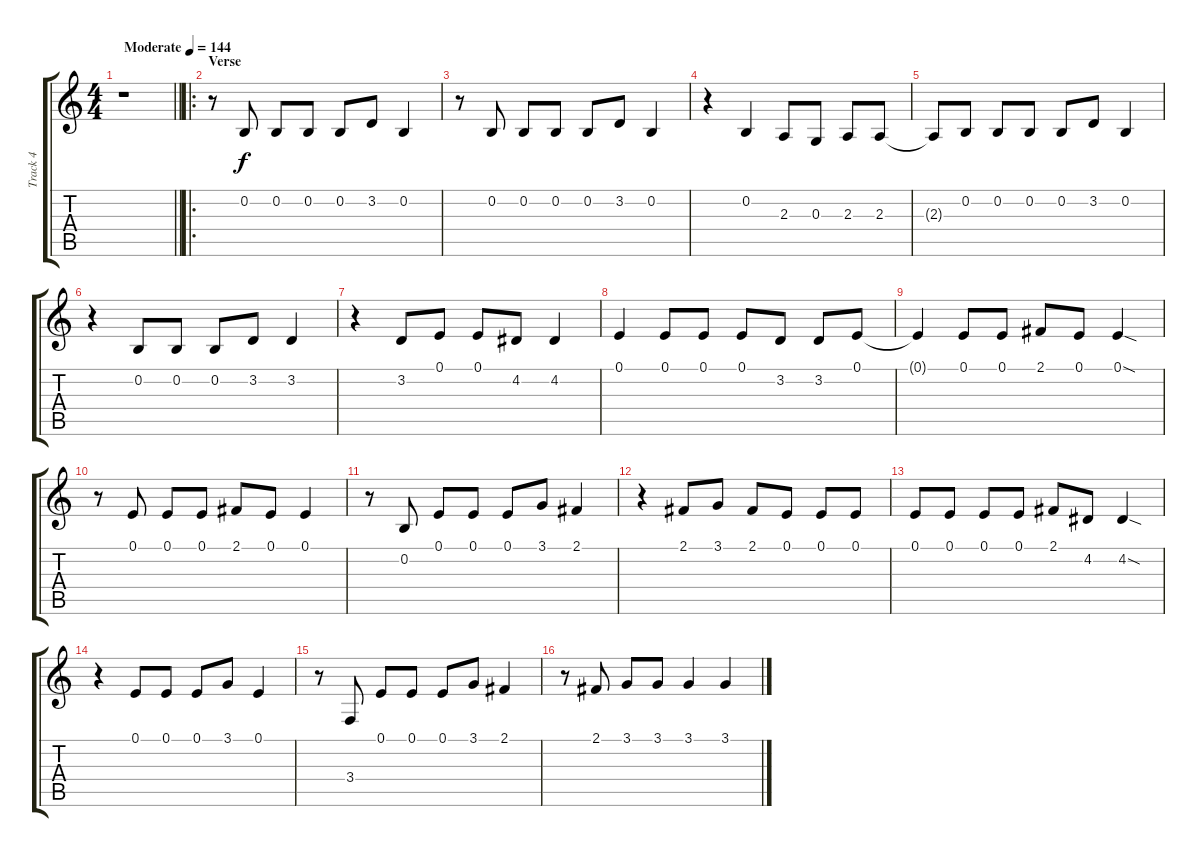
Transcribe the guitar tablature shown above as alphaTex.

\track ("Track 4" "Track 4") {instrument clarinet}
\staff {score tabs}
\tuning (E4 B3 G3 D3 A2 E2) {hide}
\ts (4 4)
\tempo (144 "Moderate")
\clef g2
\barLineRight lightlight
\ks c
r.1{dy f instrument clarinet} |
\ro
\section ("" "Verse")
r.8 0.2.8 0.2.8 0.2.8 0.2.8 3.2.8 0.2.4 |
r.8 0.2.8 0.2.8 0.2.8 0.2.8 3.2.8 0.2.4 |
r.4 0.2.4 2.3.8 0.3.8 2.3.8 2.3.8 |
2.3{t}.8 0.2.8 0.2.8 0.2.8 0.2.8 3.2.8 0.2.4 |
r.4 0.2.8 0.2.8 0.2.8 3.2.8 3.2.4 |
r.4 3.2.8 0.1.8 0.1.8 4.2.8 4.2.4 |
0.1.4 0.1.8 0.1.8 0.1.8 3.2.8 3.2.8 0.1.8 |
0.1{t}.4 0.1.8 0.1.8 2.1.8 0.1.8 0.1{sod}.4 |
r.8 0.1.8 0.1.8 0.1.8 2.1.8 0.1.8 0.1.4 |
r.8 0.2.8 0.1.8 0.1.8 0.1.8 3.1.8 2.1.4 |
r.4 2.1.8 3.1.8 2.1.8 0.1.8 0.1.8 0.1.8 |
0.1.8 0.1.8 0.1.8 0.1.8 2.1.8 4.2.8 4.2{sod}.4 |
r.4 0.1.8 0.1.8 0.1.8 3.1.8 0.1.4 |
r.8 3.4.8 0.1.8 0.1.8 0.1.8 3.1.8 2.1.4 |
r.8 2.1.8 3.1.8 3.1.8 3.1.4 3.1.4
